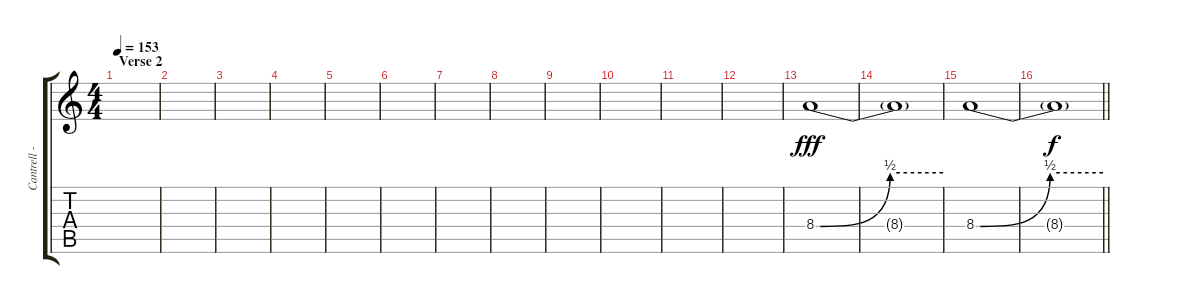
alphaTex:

\track ("Cantrell - low bend (played live)" "Cantrell -") {instrument overdrivenguitar}
\staff {score tabs}
\tuning (Eb4 Bb3 Gb3 Db3 Ab2 Db2) {hide}
\ts (4 4)
\section ("" "Verse 2")
\tempo 153
\clef g2
\ks c
|
|
|
|
|
|
|
|
|
|
|
|
8.4{be (custom 0 0 2 0 35 2 60 2)}.1{dy fff} |
8.4{t}.1 |
8.4{be (custom 0 0 2 0 35 2 60 2)}.1 |
\barLineRight lightlight
8.4{t}.1{dy f}
